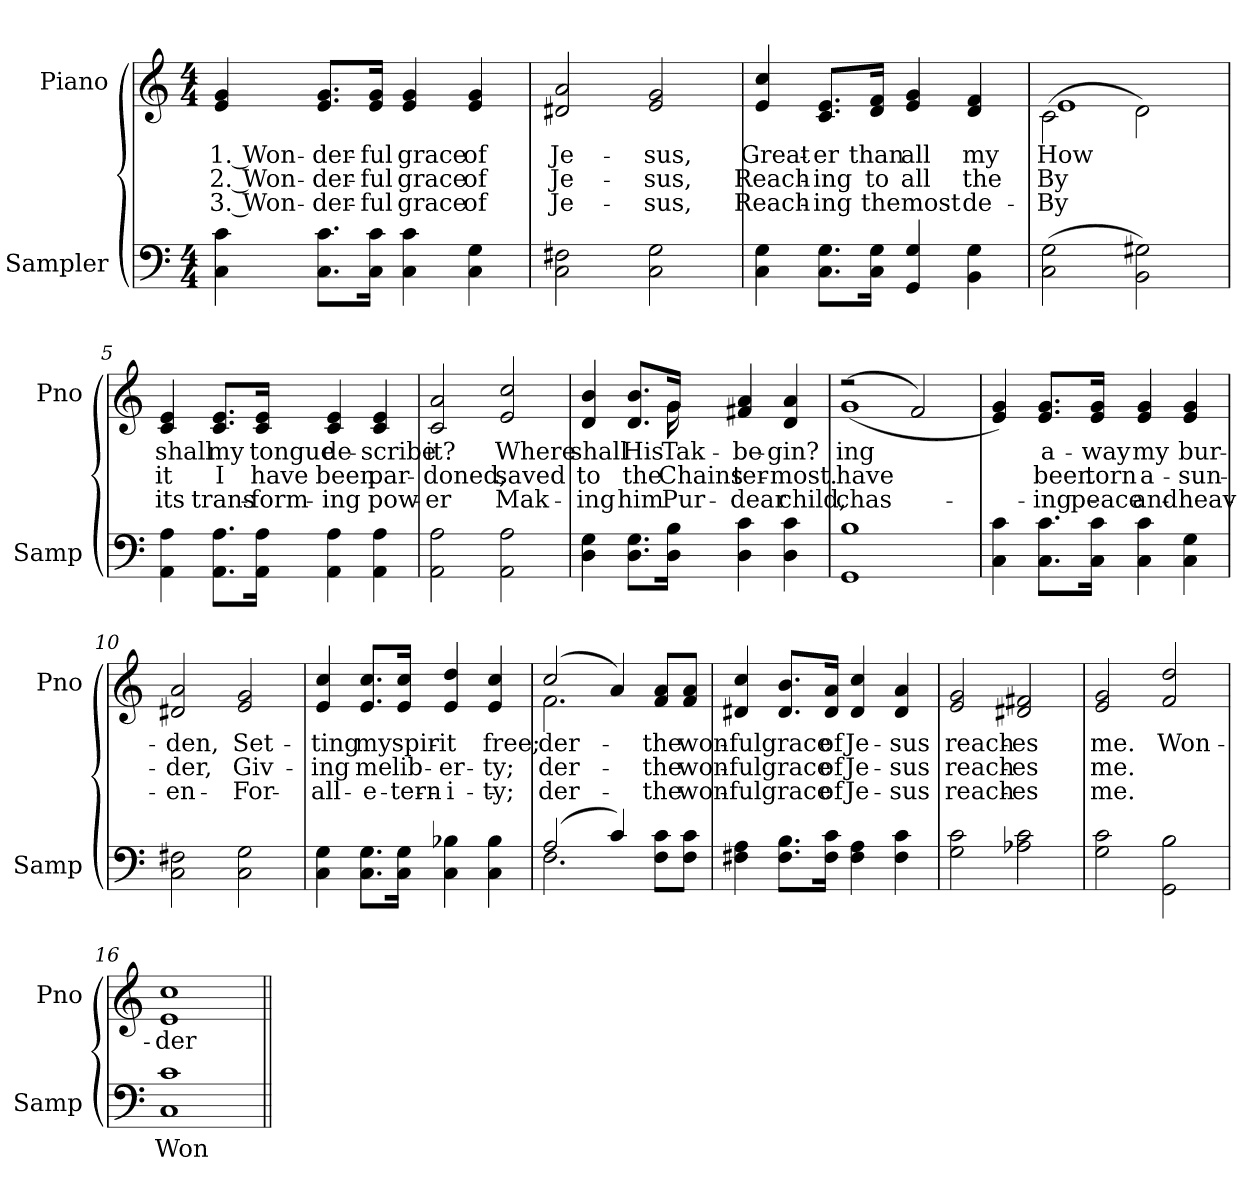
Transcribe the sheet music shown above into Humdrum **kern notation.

**kern	**text	**kern	**text	**text	**text
*part2	*part2	*part1	*part1	*part1	*part1
*staff2	*staff2	*staff1	*staff1	*staff1	*staff1
*I"Sampler	*	*I"Piano	*	*	*
*I'Samp	*	*I'Pno	*	*	*
*clefF4	*	*clefG2	*	*	*
*M4/4	*	*M4/4	*	*	*
=1	=1	=1	=1	=1	=1
4C 4c	.	4e 4g	1. Won-	2. Won-	3. Won-
8.C\ 8.c\L	.	8.e/ 8.g/L	-der-	-der-	-der-
16C\ 16c\Jk	.	16e/ 16g/Jk	-ful	-ful	-ful
4C 4c	.	4e 4g	grace	grace	grace
4C 4G	.	4e 4g	of	of	of
=2	=2	=2	=2	=2	=2
2C 2F#X	.	2d#X 2a	Je-	Je-	Je-
2C 2G	.	2e/ 2g/	-sus,	-sus,	-sus,
=3	=3	=3	=3	=3	=3
4C 4G	.	4e/ 4cc/	Great-	Reach-	Reach-
8.C\ 8.G\L	.	8.c/ 8.e/L	-er	-ing	-ing
16C\ 16G\Jk	.	16d/ 16f/Jk	than	to	the
4GG 4G	.	4e/ 4g/	all	all	most
4BB 4G	.	4d/ 4f/	my	the	de-
=4	=4	=4	=4	=4	=4
*	*	*^	*	*	*
(2C 2G	.	(2c\	1e	How	By	By
2BB 2G#X)	.	2d\)	.	.	.	.
*	*	*v	*v	*	*	*
=5	=5	=5	=5	=5	=5
4AA 4A	.	4c/ 4e/	shall	it	its
8.AA\ 8.A\L	.	8.c/ 8.e/L	my	I	trans-
16AA\ 16A\Jk	.	16c/ 16e/Jk	tongue	have	-form-
4AA 4A	.	4c/ 4e/	de-	been	-ing
4AA 4A	.	4c/ 4e/	-scribe	par-	pow-
=6	=6	=6	=6	=6	=6
2AA 2A	.	2c/ 2a/	it?	-doned,	-er
2AA 2A	.	2e/ 2cc/	Where	saved	Mak-
=7	=7	=7	=7	=7	=7
*	*	*^	*	*	*
4D 4G	.	4d/ 4b/	4..ryy	shall	to	-ing
8.D\ 8.G\L	.	8.d/ 8.b/L	.	His	the	him
16D\ 16B\Jk	.	16g/Jk	16g	Tak-	Chains	Pur-
4D 4c	.	4f#X/ 4a/	2ryy	be-	-ter-	dear
4D 4c	.	4d/ 4a/	.	-gin?	-most.	child,
=8	=8	=8	=8	=8	=8	=8
1GG 1B	.	(2r	(1g	-ing	have	-chas-
.	.	2f/)	.	.	.	.
*	*	*v	*v	*	*	*
=9	=9	=9	=9	=9	=9
4C 4c	.	4e/ 4g/)	.	.	.
8.C\ 8.c\L	.	8.e/ 8.g/L	a-	been	-ing
16C\ 16c\Jk	.	16e/ 16g/Jk	-way	torn	peace
4C 4c	.	4e/ 4g/	my	a-	and
4C 4G	.	4e/ 4g/	bur-	-sun-	heav-
=10	=10	=10	=10	=10	=10
2C 2F#X	.	2d#X/ 2a/	-den,	-der,	-en
2C 2G	.	2e/ 2g/	Set-	Giv-	For
=11	=11	=11	=11	=11	=11
4C 4G	.	4e/ 4cc/	-ting	-ing	all
8.C\ 8.G\L	.	8.e/ 8.cc/L	my	me	e-
16C\ 16G\Jk	.	16e/ 16cc/Jk	spir-	lib-	-tern-
4C 4B-X	.	4e/ 4dd/	-it	-er-	-i-
4C 4B-	.	4e 4cc	free;	-ty;	-ty;
=12	=12	=12	=12	=12	=12
*^	*	*^	*	*	*
(2A/	2.F	.	(2cc/	2.f	-der-	-der-	-der-
4c/)	.	.	4a/)	.	.	.	.
8F\ 8c\L	4ryy	.	8f/ 8a/L	4ryy	the	the	the
8F\ 8c\J	.	.	8f/ 8a/J	.	won-	won-	won-
*v	*v	*	*	*	*	*	*
*	*	*v	*v	*	*	*
=13	=13	=13	=13	=13	=13
4F#X\ 4A\	.	4d#X/ 4cc/	-ful	-ful	-ful
8.F#\ 8.B\L	.	8.d#/ 8.b/L	grace	grace	grace
16F#\ 16c\Jk	.	16d#/ 16a/Jk	of	of	of
4F#\ 4A\	.	4d#/ 4cc/	Je-	Je-	Je-
4F#\ 4c\	.	4d#/ 4a/	-sus	-sus	-sus
=14	=14	=14	=14	=14	=14
2G\ 2c\	.	2e/ 2g/	reach-	reach-	reach-
2A-X\ 2c\	.	2d#X/ 2f#X/	-es	-es	-es
=15	=15	=15	=15	=15	=15
2G\ 2c\	.	2e/ 2g/	me.	me.	me.
2GG\ 2B\	.	2f/ 2dd/	Won-	.	.
=16	=16	=16	=16	=16	=16
1C\ 1c\	Won-	1e/ 1cc/	-der-	.	.
=||	=||	=||	=||	=||	=||
*-	*-	*-	*-	*-	*-
